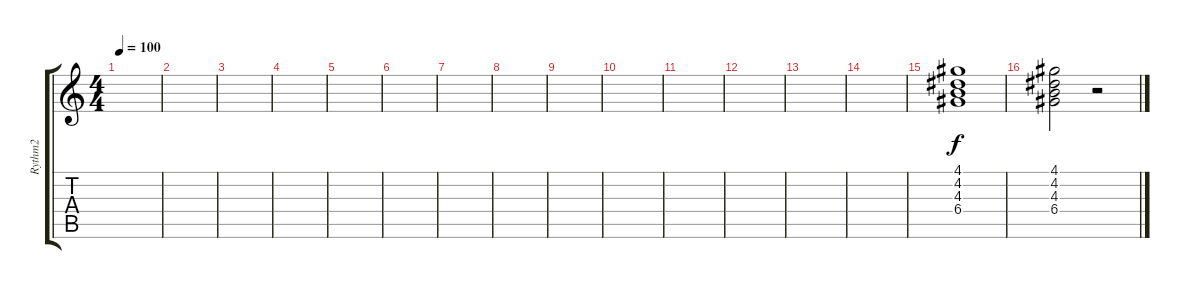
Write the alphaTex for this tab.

\track ("Rythm2" "Rythm2") {instrument overdrivenguitar}
\staff {score tabs}
\tuning (E4 B3 G3 D3 A2 Eb2) {hide}
\ts (4 4)
\tempo 100
\clef g2
\ks c
|
|
|
|
|
|
|
|
|
|
|
|
|
|
(4.1 4.2 4.3 6.4).1 |
(4.1 4.2 4.3 6.4).2 r.2
